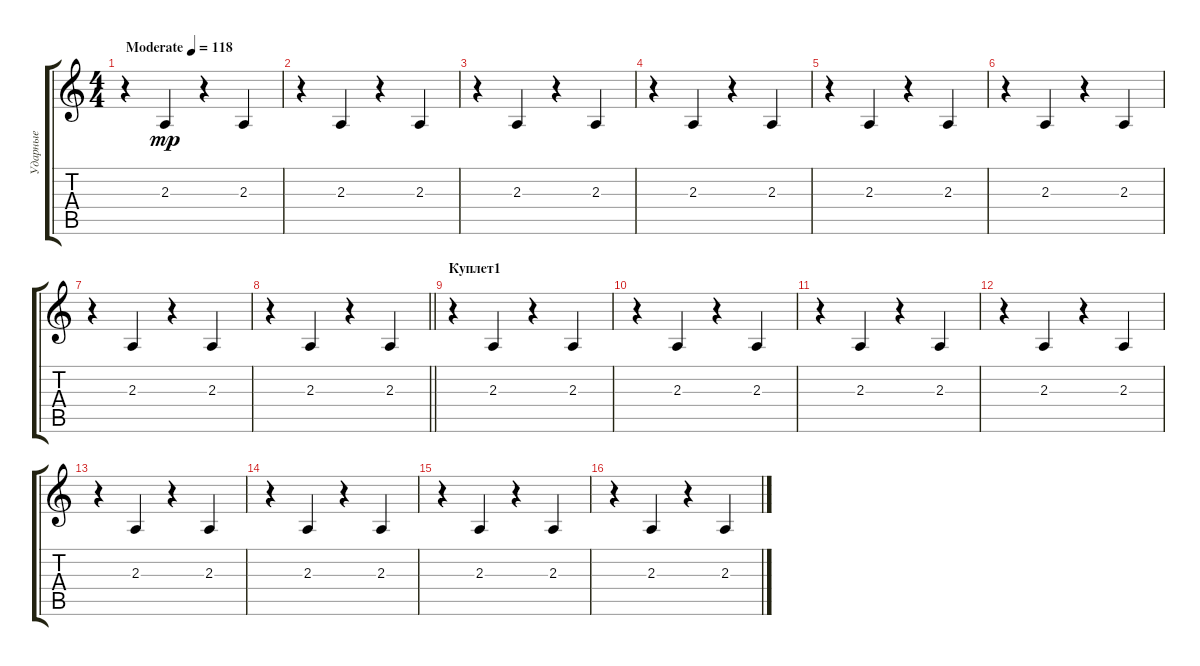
\track ("Ударные" "Ударные") {instrument acousticgrandpiano}
\staff {score tabs}
\tuning (E4 B3 G3 D3 A2 E2) {hide}
\ts (4 4)
\tempo (118 "Moderate")
\clef g2
\ks c
r.4{dy mp instrument acousticgrandpiano} 2.3.4 r.4 2.3.4 |
r.4 2.3.4 r.4 2.3.4 |
r.4 2.3.4 r.4 2.3.4 |
r.4 2.3.4 r.4 2.3.4 |
r.4 2.3.4 r.4 2.3.4 |
r.4 2.3.4 r.4 2.3.4 |
r.4 2.3.4 r.4 2.3.4 |
\barLineRight lightlight
r.4 2.3.4 r.4 2.3.4 |
\section ("" "Куплет1")
r.4 2.3.4 r.4 2.3.4 |
r.4 2.3.4 r.4 2.3.4 |
r.4 2.3.4 r.4 2.3.4 |
r.4 2.3.4 r.4 2.3.4 |
r.4 2.3.4 r.4 2.3.4 |
r.4 2.3.4 r.4 2.3.4 |
r.4 2.3.4 r.4 2.3.4 |
r.4 2.3.4 r.4 2.3.4
